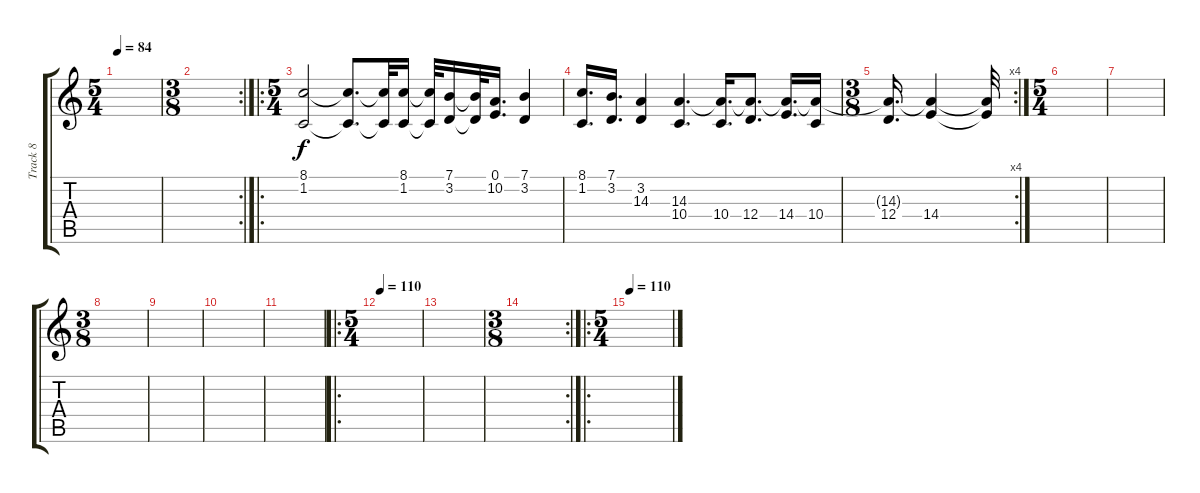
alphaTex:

\track ("Track 8" "Track 8") {instrument frenchhorn}
\staff {score tabs}
\tuning (E4 B3 G3 D3 A2 E2) {hide}
\ts (5 4)
\tempo 84
\clef g2
\ks c
|
\rc 2
\ts (3 8)
|
\ro
\ts (5 4)
(8.1 1.2).2 (8.1{t} 1.2{t}).8{d} (8.1{t} 1.2{t}).32 (8.1 1.2).16 (8.1{t} 1.2{t}).32 (7.1 3.2).16 (7.1{t} 3.2{t}).32 (0.1 10.2).16{d} (7.1 3.2).4 |
(8.1 1.2).16{d} (7.1 3.2).16{d} (3.2 14.3).4 (14.3 10.4).4{d} (14.3{t} 10.4).16{d} (14.3{t} 12.4).8{d} (14.3{t} 14.4).16{d} (14.3{t} 10.4).16 |
\rc 4
\ts (3 8)
(14.3{t} 12.4).16{d} (14.3{t} 14.4).4 (14.3{t} 14.4{t}).32 |
\ts (5 4)
|
|
\ts (3 8)
|
|
|
|
\ro
\ts (5 4)
\tempo 110
|
|
\rc 2
\ts (3 8)
|
\ro
\ts (5 4)
\tempo 110
